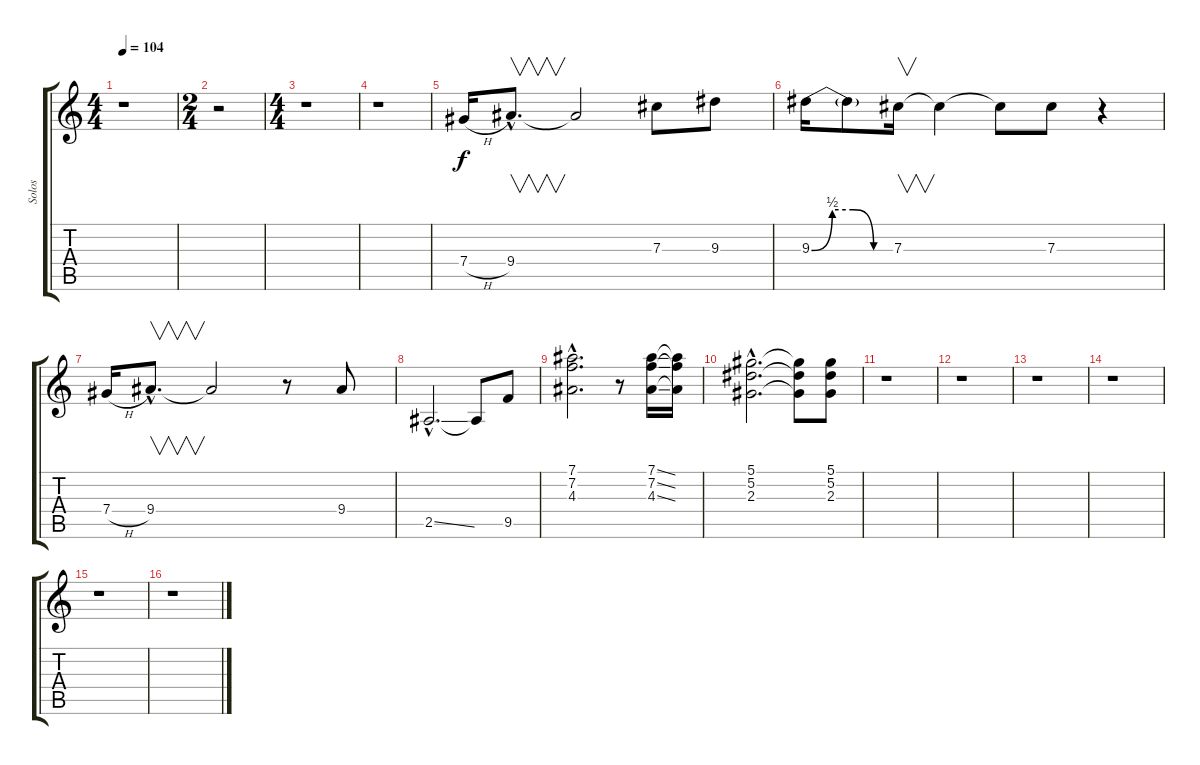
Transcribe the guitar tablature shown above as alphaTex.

\track ("Solos" "Solos") {instrument overdrivenguitar}
\staff {score tabs}
\tuning (Eb4 Bb3 Gb3 Db3 Ab2 Eb2) {hide}
\ts (4 4)
\tempo 104
\clef g2
\ks c
r.1{dy f instrument overdrivenguitar} |
\ts (2 4)
r.2 |
\ts (4 4)
r.1 |
r.1 |
7.4{h}.16 9.4{hac}.8{v d} 9.4{t}.2 7.3.8 9.3.8 |
9.3{be (custom 0 0 15 2 30 2 45 0 60 0)}.16 9.3{t}.8 7.3.16{v} 7.3{t}.4 7.3{t}.8 7.3.8 r.4 |
7.4{h}.16 9.4{hac}.8{v d} 9.4{t}.2 r.8 9.4.8 |
2.5{ss hac}.2{d} 2.5{t}.8 9.5.8 |
(7.1{hac} 7.2{hac} 4.3{hac}).2{d} r.8 (7.1{ss} 7.2{ss} 4.3{ss}).16 (7.1{t} 7.2{t} 4.3{t}).16 |
(5.1{hac} 5.2{hac} 2.3{hac}).2{d} (5.1{t} 5.2{t} 2.3{t}).8 (5.1 5.2 2.3).8 |
r.1 |
r.1 |
r.1 |
r.1 |
r.1 |
r.1
